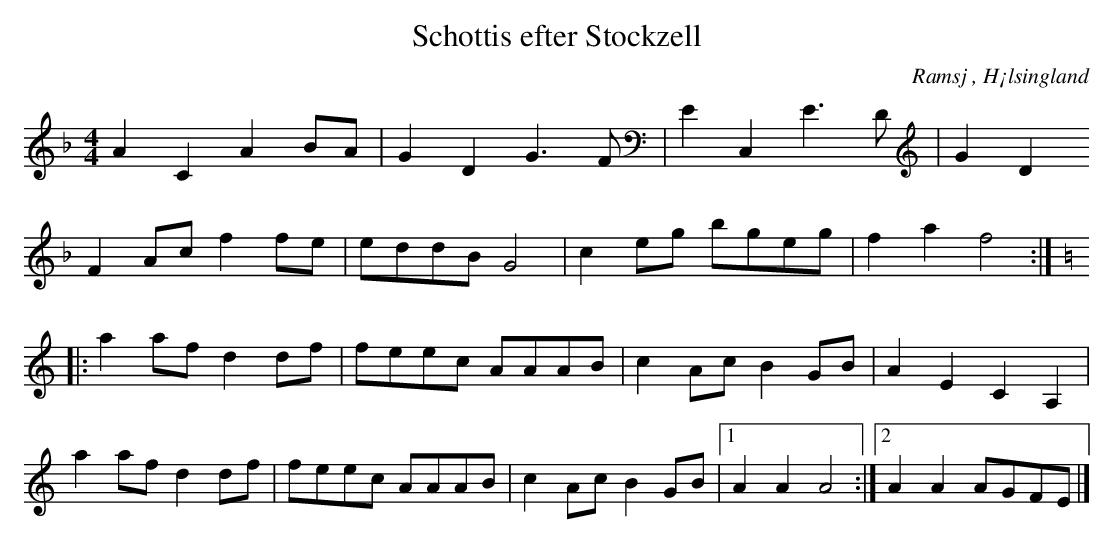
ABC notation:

X:1
T: Schottis efter Stockzell
O: Ramsj , H¡lsingland
M: 4/4
L: 1/8
K: F
A2 C2 A2 BA|G2 D2 G2>F2|E2 C,2 E2>D2|G2 D2
F2 Ac f2 fe|eddB G4|c2 eg bgeg|f2 a2 f4:|
|:[K: Am] a2 af d2 df|feec AAAB|c2 Ac B2GB|A2 E2 C2 A,2|
a2 af d2 df|feec AAAB|c2 Ac B2GB|[1 A2 A2 A4:|[2 A2 A2 AGFE|]
